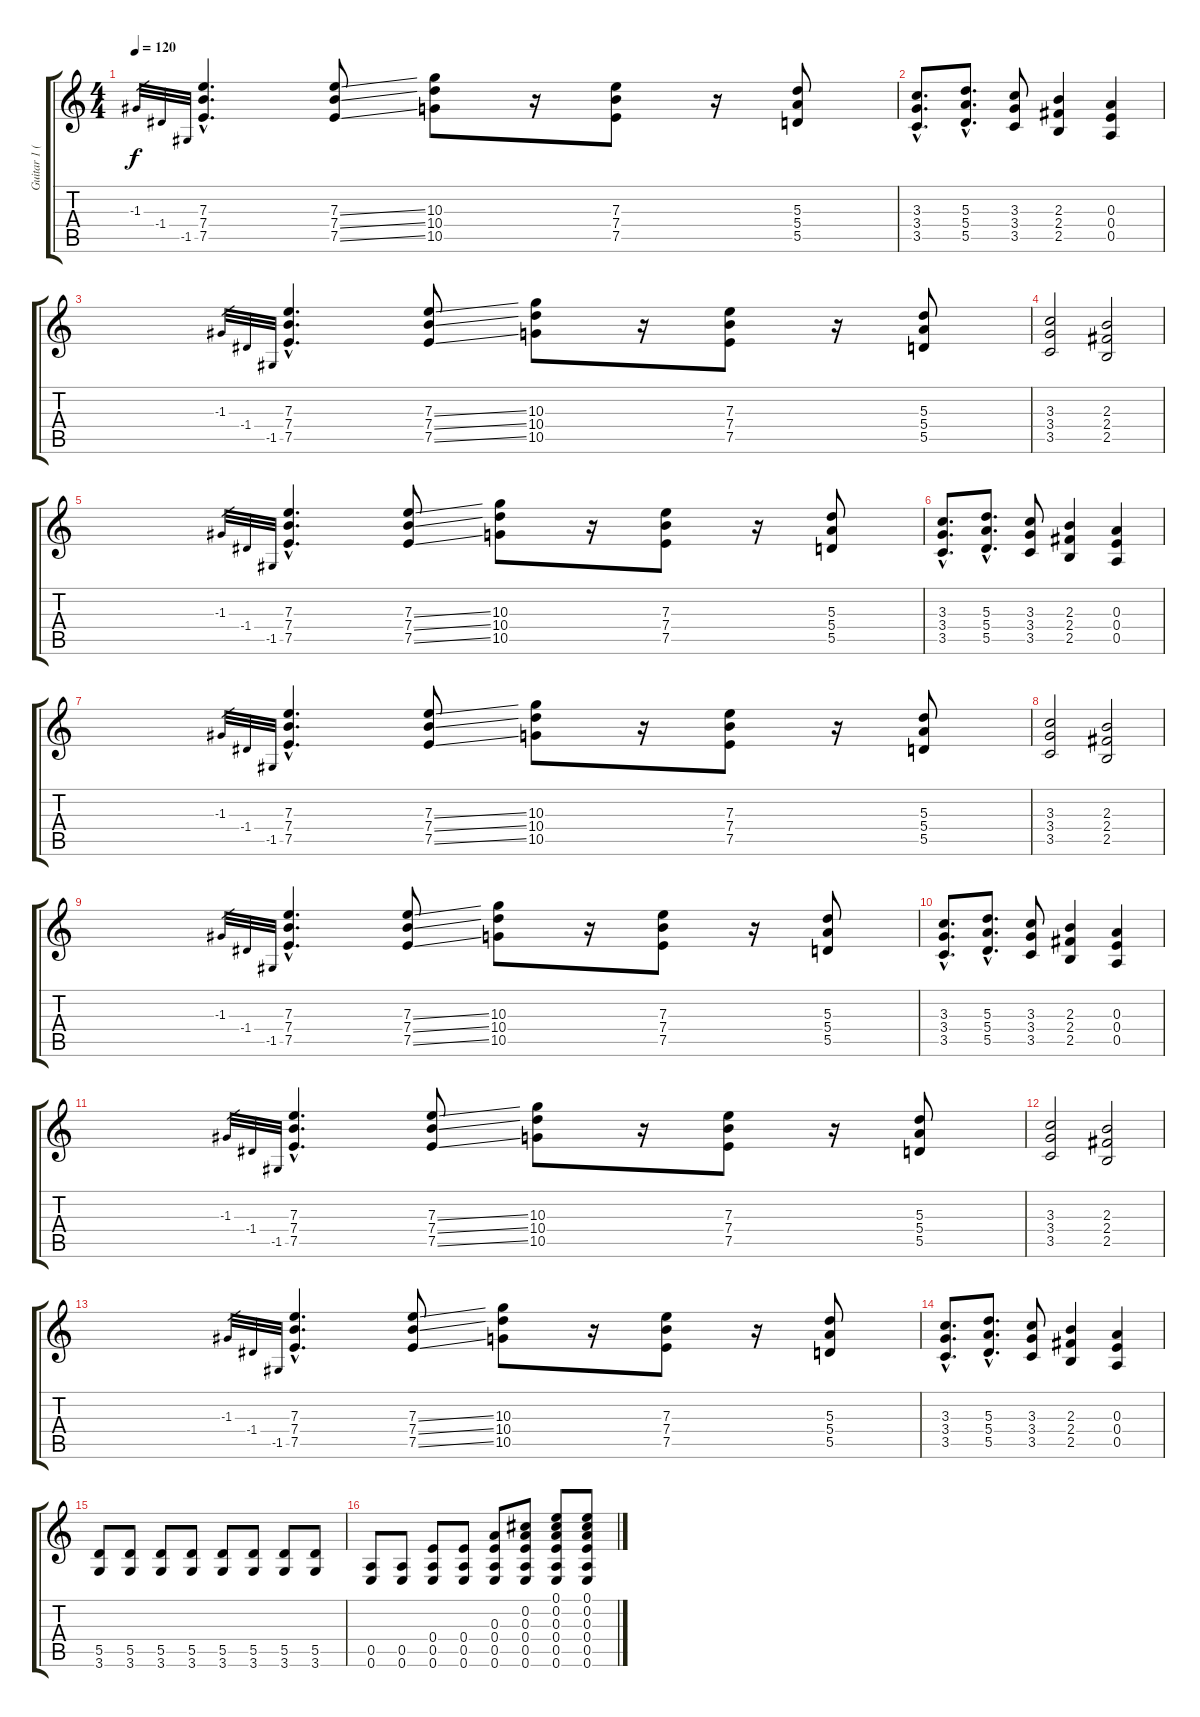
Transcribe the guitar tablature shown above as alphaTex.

\track ("Guitar 1 (Jack White) Open A Tuning" "Guitar 1 (") {instrument overdrivenguitar}
\staff {score tabs}
\tuning (E4 Db4 A3 E3 A2 E2) {hide}
\ts (4 4)
\tempo 120
\clef g2
\ks c
-1.3.32{gr dy f} -1.4.32{gr} -1.5.32{gr} (7.3{hac} 7.4{hac} 7.5{hac}).4{d} (7.3{ss} 7.4{ss} 7.5{ss}).8 (10.3 10.4 10.5).8 r.16 (7.3 7.4 7.5).8 r.16 (5.3 5.4 5.5).8 |
(3.3{hac} 3.4{hac} 3.5{hac}).8{d} (5.3{hac} 5.4{hac} 5.5{hac}).8{d} (3.3 3.4 3.5).8 (2.3 2.4 2.5).4 (0.3 0.4 0.5).4 |
-1.3.32{gr} -1.4.32{gr} -1.5.32{gr} (7.3{hac} 7.4{hac} 7.5{hac}).4{d} (7.3{ss} 7.4{ss} 7.5{ss}).8 (10.3 10.4 10.5).8 r.16 (7.3 7.4 7.5).8 r.16 (5.3 5.4 5.5).8 |
(3.3 3.4 3.5).2 (2.3 2.4 2.5).2 |
-1.3.32{gr} -1.4.32{gr} -1.5.32{gr} (7.3{hac} 7.4{hac} 7.5{hac}).4{d} (7.3{ss} 7.4{ss} 7.5{ss}).8 (10.3 10.4 10.5).8 r.16 (7.3 7.4 7.5).8 r.16 (5.3 5.4 5.5).8 |
(3.3{hac} 3.4{hac} 3.5{hac}).8{d} (5.3{hac} 5.4{hac} 5.5{hac}).8{d} (3.3 3.4 3.5).8 (2.3 2.4 2.5).4 (0.3 0.4 0.5).4 |
-1.3.32{gr} -1.4.32{gr} -1.5.32{gr} (7.3{hac} 7.4{hac} 7.5{hac}).4{d} (7.3{ss} 7.4{ss} 7.5{ss}).8 (10.3 10.4 10.5).8 r.16 (7.3 7.4 7.5).8 r.16 (5.3 5.4 5.5).8 |
(3.3 3.4 3.5).2 (2.3 2.4 2.5).2 |
-1.3.32{gr} -1.4.32{gr} -1.5.32{gr} (7.3{hac} 7.4{hac} 7.5{hac}).4{d} (7.3{ss} 7.4{ss} 7.5{ss}).8 (10.3 10.4 10.5).8 r.16 (7.3 7.4 7.5).8 r.16 (5.3 5.4 5.5).8 |
(3.3{hac} 3.4{hac} 3.5{hac}).8{d} (5.3{hac} 5.4{hac} 5.5{hac}).8{d} (3.3 3.4 3.5).8 (2.3 2.4 2.5).4 (0.3 0.4 0.5).4 |
-1.3.32{gr} -1.4.32{gr} -1.5.32{gr} (7.3{hac} 7.4{hac} 7.5{hac}).4{d} (7.3{ss} 7.4{ss} 7.5{ss}).8 (10.3 10.4 10.5).8 r.16 (7.3 7.4 7.5).8 r.16 (5.3 5.4 5.5).8 |
(3.3 3.4 3.5).2 (2.3 2.4 2.5).2 |
-1.3.32{gr} -1.4.32{gr} -1.5.32{gr} (7.3{hac} 7.4{hac} 7.5{hac}).4{d} (7.3{ss} 7.4{ss} 7.5{ss}).8 (10.3 10.4 10.5).8 r.16 (7.3 7.4 7.5).8 r.16 (5.3 5.4 5.5).8 |
(3.3{hac} 3.4{hac} 3.5{hac}).8{d} (5.3{hac} 5.4{hac} 5.5{hac}).8{d} (3.3 3.4 3.5).8 (2.3 2.4 2.5).4 (0.3 0.4 0.5).4 |
(5.5 3.6).8 (5.5 3.6).8 (5.5 3.6).8 (5.5 3.6).8 (5.5 3.6).8 (5.5 3.6).8 (5.5 3.6).8 (5.5 3.6).8 |
(0.5 0.6).8 (0.5 0.6).8 (0.4 0.5 0.6).8 (0.4 0.5 0.6).8 (0.3 0.4 0.5 0.6).8 (0.2 0.3 0.4 0.5 0.6).8 (0.1 0.2 0.3 0.4 0.5 0.6).8 (0.1 0.2 0.3 0.4 0.5 0.6).8
